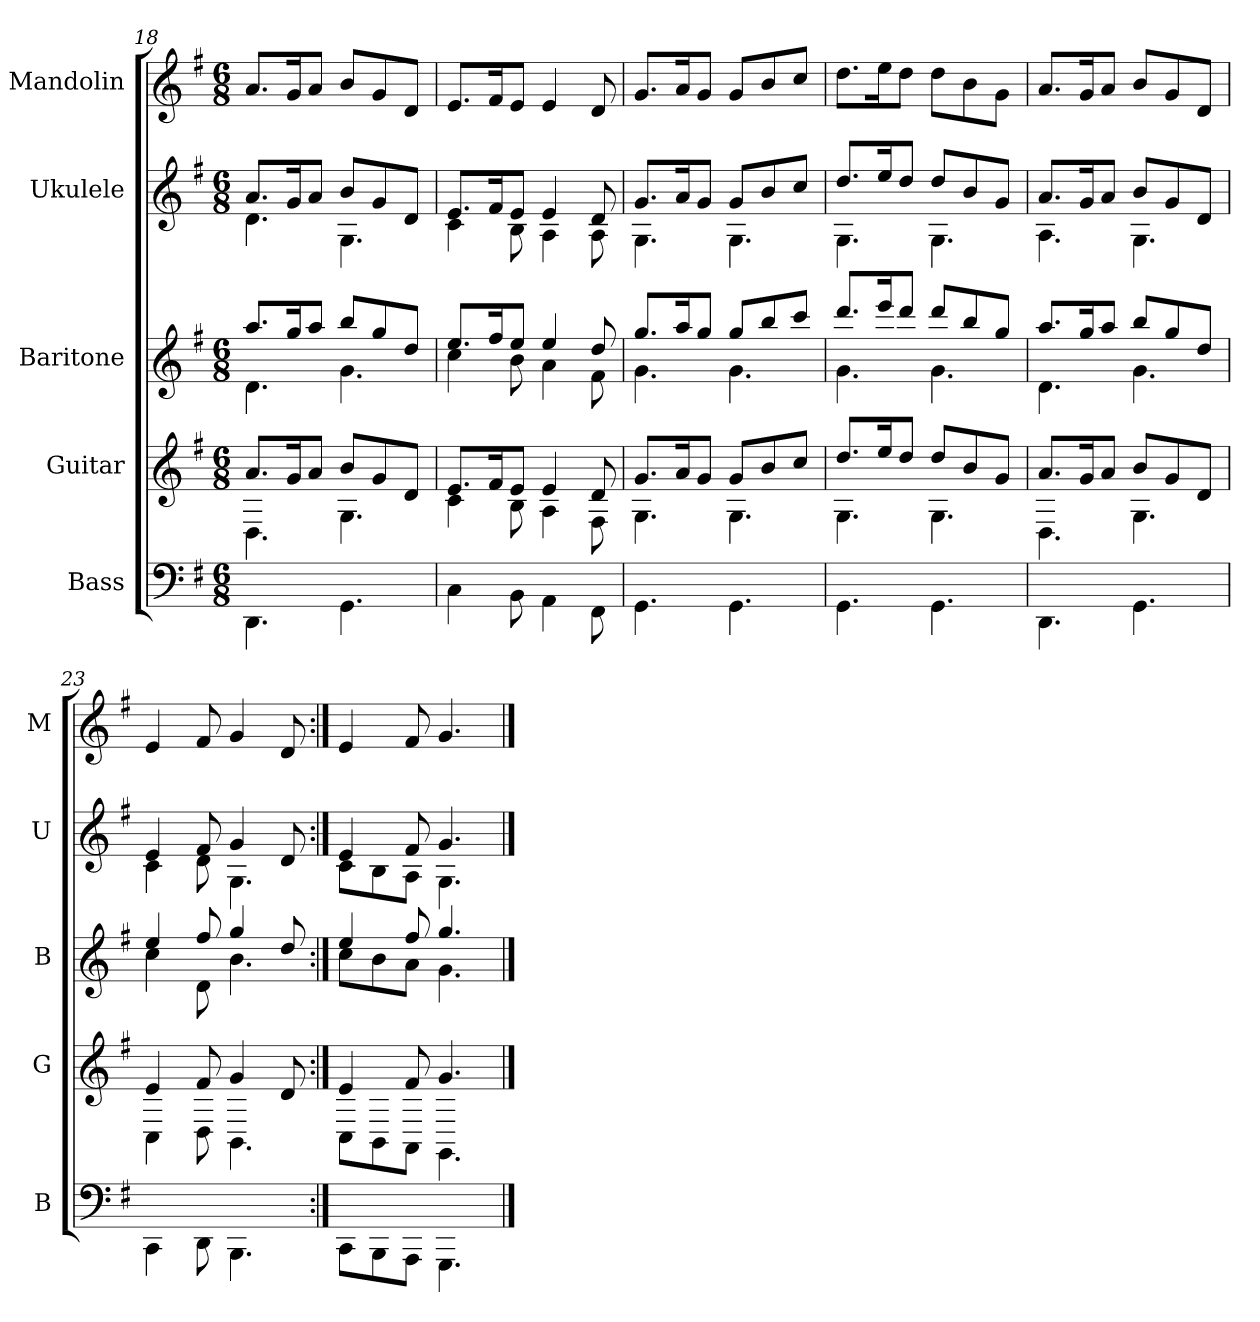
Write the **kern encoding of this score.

**kern	**kern	**kern	**kern	**kern
*part5	*part4	*part3	*part2	*part1
*staff5	*staff4	*staff3	*staff2	*staff1
*I"Bass	*I"Guitar	*I"Baritone	*I"Ukulele	*I"Mandolin
*I'B	*I'G	*I'B	*I'U	*I'M
!!LO:LB:g=z
*	*	*	*	*clefG2
*	*	*ITrd7c12	*	*
*k[f#]	*k[f#]	*k[f#]	*k[f#]	*k[f#]
*G:	*G:	*G:	*G:	*G:
*M6/8	*M6/8	*M6/8	*M6/8	*M6/8
=18	=18	=18	=18	=18
*	*^	*^	*^	*
4.DD\	8.a/L	4.D\	8.a/L	4.D\	8.a/L	4.d\	8.a/L
.	16g/K	.	16g/K	.	16g/K	.	16g/K
.	8a/J	.	8a/J	.	8a/J	.	8a/J
4.GG\	8b/L	4.G\	8b/L	4.G\	8b/L	4.G\	8b/L
.	8g/	.	8g/	.	8g/	.	8g/
.	8d/J	.	8d/J	.	8d/J	.	8d/J
!!LO:PB:g=z
=19	=19	=19	=19	=19	=19	=19	=19
4C\	8.e/L	4c\	8.e/L	4c\	8.e/L	4c\	8.e/L
.	16f#/K	.	16f#/K	.	16f#/K	.	16f#/K
8BB\	8e/J	8B\	8e/J	8B\	8e/J	8B\	8e/J
4AA\	4e/	4A\	4e/	4A\	4e/	4A\	4e/
8FF#\	8d/	8F#\	8d/	8F#\	8d/	8A\	8d/
=20	=20	=20	=20	=20	=20	=20	=20
4.GG\	8.g/L	4.G\	8.g/L	4.G\	8.g/L	4.G\	8.g/L
.	16a/K	.	16a/K	.	16a/K	.	16a/K
.	8g/J	.	8g/J	.	8g/J	.	8g/J
4.GG\	8g/L	4.G\	8g/L	4.G\	8g/L	4.G\	8g/L
.	8b/	.	8b/	.	8b/	.	8b/
.	8cc/J	.	8cc/J	.	8cc/J	.	8cc/J
=21	=21	=21	=21	=21	=21	=21	=21
4.GG\	8.dd/L	4.G\	8.dd/L	4.G\	8.dd/L	4.G\	8.dd\L
.	16ee/K	.	16ee/K	.	16ee/K	.	16ee\K
.	8dd/J	.	8dd/J	.	8dd/J	.	8dd\J
4.GG\	8dd/L	4.G\	8dd/L	4.G\	8dd/L	4.G\	8dd\L
.	8b/	.	8b/	.	8b/	.	8b\
.	8g/J	.	8g/J	.	8g/J	.	8g\J
=22	=22	=22	=22	=22	=22	=22	=22
4.DD\	8.a/L	4.D\	8.a/L	4.D\	8.a/L	4.A\	8.a/L
.	16g/K	.	16g/K	.	16g/K	.	16g/K
.	8a/J	.	8a/J	.	8a/J	.	8a/J
4.GG\	8b/L	4.G\	8b/L	4.G\	8b/L	4.G\	8b/L
.	8g/	.	8g/	.	8g/	.	8g/
.	8d/J	.	8d/J	.	8d/J	.	8d/J
=23	=23	=23	=23	=23	=23	=23	=23
4CC\	4e/	4C\	4e/	4c\	4e/	4c\	4e/
8DD\	8f#/	8D\	8f#/	8D\	8f#/	8d\	8f#/
4.BBB\	4g/	4.BB\	4g/	4.B\	4g/	4.G\	4g/
.	8d/	.	8d/	.	8d/	.	8d/
=24:|!	=24:|!	=24:|!	=24:|!	=24:|!	=24:|!	=24:|!	=24:|!
8CC\L	4e/	8C\L	4e/	8c\L	4e/	8c\L	4e/
8BBB\	.	8BB\	.	8B\	.	8B\	.
8AAA\J	8f#/	8AA\J	8f#/	8A\J	8f#/	8A\J	8f#/
4.GGG\	4.g/	4.GG\	4.g/	4.G\	4.g/	4.G\	4.g/
*	*v	*v	*	*	*v	*v	*
*	*	*v	*v	*	*
==	==	==	==	==
*-	*-	*-	*-	*-
